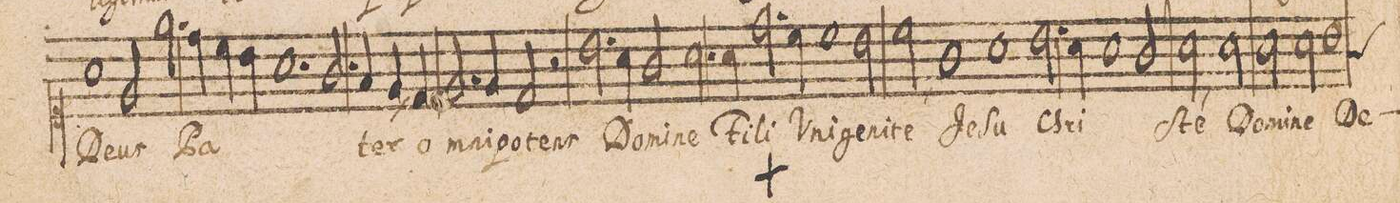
**kern	**text
*I"[CANTVS.]	*
*clefC1	*
*k[]	*
*met(C|)	*
*M2/1	*
1a\	De-
2e/	-us
[y2ee\	Pa-
=42-	=42-
4ee\]	.
4dd\	.
4cc\	.
4b\	.
1.a\	.
=43-	=43-
[y2g/	.
4g\]	.
4f/	.
4e,/	-ter
4d/	o-
=44-	=44-
2.e/	-mni-
4e/	-po-
2d/	-tens
2r	.
=45-	=45-
2.b\	Do-
4a\	-mi-
2g/	-ne
[y2a\	Fi-
=46-	=46-
4a\]	.
4a\	-li
2.dd\	V-
4cc\	-ni-
1cc\	-ge-
=47-	=47-
2b\	-ni-
2cc\	-te
1g\	Je-
=48-	=48-
1a\	-ſu
[y2b\	Chri-
=49-	=49-
4b\]	.
4a\	.
1a\	.
2g/	.
=50-	=50-
2a,\	-ſte
2a\	Do-
2a\	-mi-
2a\	-ne
=51-	=51-
*custos:g	*
1b\	De-
*-	*-
